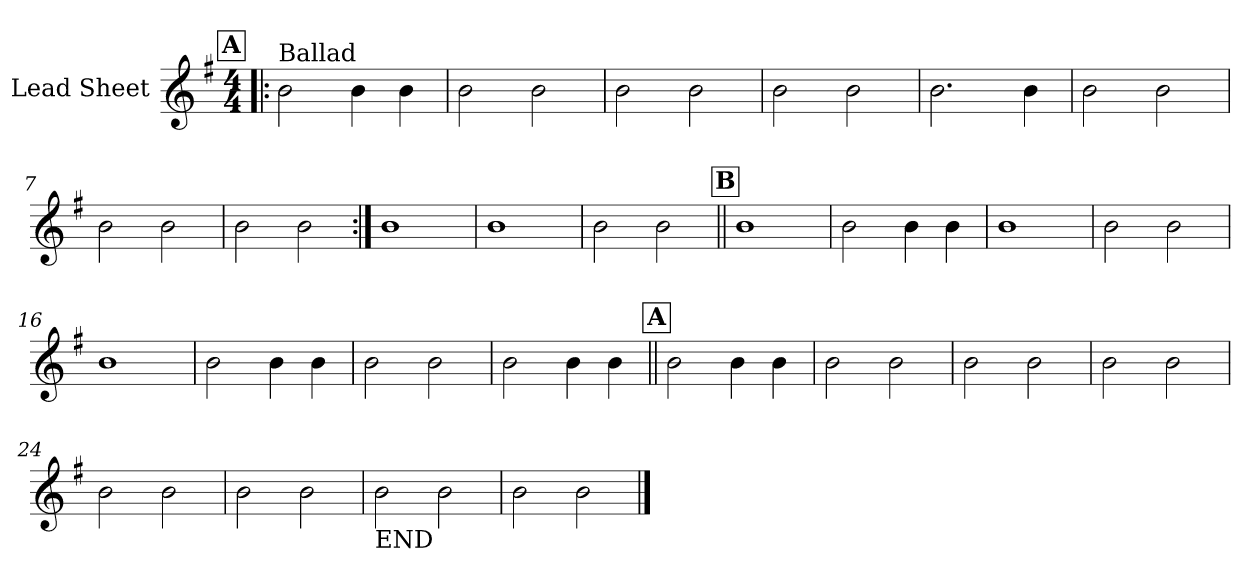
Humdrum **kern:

**kern
*part1
*staff1
*I"Lead Sheet
*clefG2
*k[f#]
*G:
*M4/4
!!LO:REH:place=s1:a:fs=14:t=A
=1!|:
!LO:TX:a:t=Ballad
2b\
4b\
4b\
=2
2b\
2b\
=3
2b\
2b\
=4
2b\
2b\
!!LO:LB:g=z
=5
2.b\
4b\
=6
2b\
2b\
=7
2b\
2b\
=8
2b\
2b\
!!LO:LB:g=z
=9:|!
1b
=10
1b
=11
2b\
2b\
!!LO:LB:g=z
!!LO:REH:place=s1:a:fs=14:t=B
=12||
1b
=13
2b\
4b\
4b\
=14
1b
=15
2b\
2b\
!!LO:LB:g=z
=16
1b
=17
2b\
4b\
4b\
=18
2b\
2b\
=19
2b\
4b\
4b\
!!LO:LB:g=z
!!LO:REH:place=s1:a:fs=14:t=A
=20||
2b\
4b\
4b\
=21
2b\
2b\
=22
2b\
2b\
=23
2b\
2b\
!!LO:LB:g=z
=24
2b\
2b\
=25
2b\
2b\
=26
!LO:TX:b:t=END
2b\
2b\
=27
2b\
2b\
==
*-
